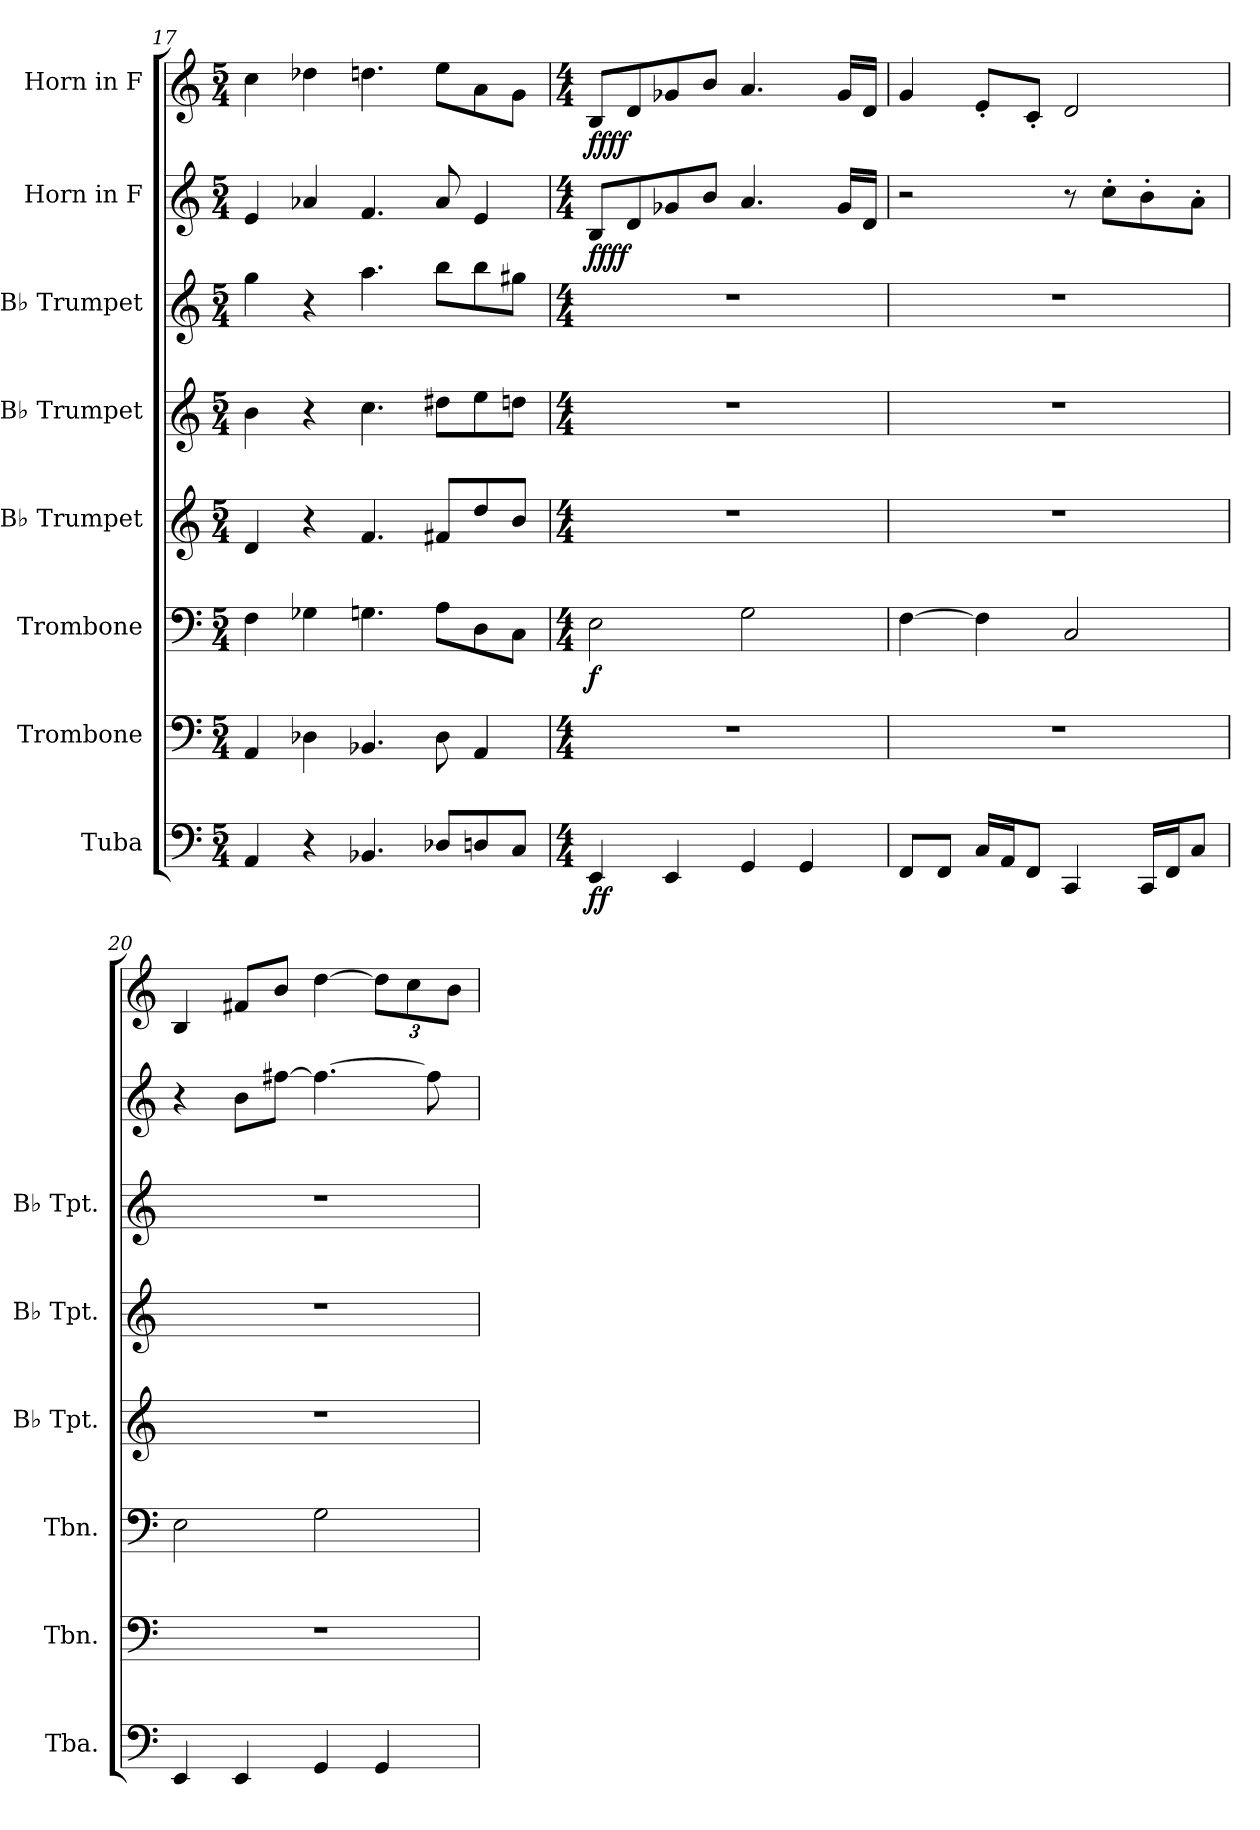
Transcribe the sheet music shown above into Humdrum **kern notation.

**kern	**dynam	**kern	**kern	**dynam	**kern	**kern	**kern	**kern	**dynam	**kern	**dynam
*part8	*part8	*part7	*part6	*part6	*part5	*part4	*part3	*part2	*part2	*part1	*part1
*staff8	*staff8	*staff7	*staff6	*staff6	*staff5	*staff4	*staff3	*staff2	*staff2	*staff1	*staff1
*I"Tuba	*	*I"Trombone	*I"Trombone	*	*I"B♭ Trumpet	*I"B♭ Trumpet	*I"B♭ Trumpet	*I"Horn in F	*	*I"Horn in F	*
*I'Tba.	*	*I'Tbn.	*I'Tbn.	*	*I'B♭ Tpt.	*I'B♭ Tpt.	*I'B♭ Tpt.	*	*	*	*
*clefF4	*	*clefF4	*clefF4	*	*clefG2	*clefG2	*clefG2	*clefG2	*	*clefG2	*
*	*	*	*	*	*ITrd1c2	*ITrd1c2	*ITrd1c2	*ITrd4c7	*	*ITrd4c7	*
*k[]	*	*k[]	*k[]	*	*k[b-e-]	*k[b-e-]	*k[b-e-]	*k[b-]	*	*k[b-]	*
*M5/4	*	*M5/4	*M5/4	*	*M5/4	*M5/4	*M5/4	*M5/4	*	*M5/4	*
=17	=17	=17	=17	=17	=17	=17	=17	=17	=17	=17	=17
4AA/	.	4AA/	4F\	.	4c/	4a\	4ff\	4A/	.	4f\	.
4r	.	4D-X\	4G-X\	.	4r	4r	4r	4d-X/	.	4g-X\	.
4.BB-X/	.	4.BB-X/	4.Gn\	.	4.e-/	4.b-\	4.gg\	4.B-/	.	4.gn\	.
8D-X/L	.	8D-\	8A\L	.	8en/L	8cc#X\L	8aa\L	8d-/	.	8a\L	.
8Dn/	.	4AA/	8D\	.	8cc/	8dd\	8aa\	4A/	.	8d\	.
8C/J	.	.	8C\J	.	8a/J	8ccn\J	8ff#X\J	.	.	8c\J	.
=18	=18	=18	=18	=18	=18	=18	=18	=18	=18	=18	=18
*M4/4	*	*M4/4	*M4/4	*	*M4/4	*M4/4	*M4/4	*M4/4	*	*M4/4	*
!	!LO:DY:b	!	!	!LO:DY:b	!	!	!	!	!LO:DY:b	!	!
!	!	!	!	!	!	!	!	!	!LO:DY:n=1:b	!	!LO:DY:b
!	!	!	!	!	!	!	!	!	!	!	!LO:DY:n=1:b
4EE/	ff	1r	2E\	f	1r	1r	1r	8E/L	ff ff	8E/L	ff ff
.	.	.	.	.	.	.	.	8G/	.	8G/	.
4EE/	.	.	.	.	.	.	.	8c-X/	.	8c-X/	.
.	.	.	.	.	.	.	.	8e/J	.	8e/J	.
4GG/	.	.	2G\	.	.	.	.	4.d/	.	4.d/	.
4GG/	.	.	.	.	.	.	.	.	.	.	.
.	.	.	.	.	.	.	.	16c-/LL	.	16c-/LL	.
.	.	.	.	.	.	.	.	16G/JJ	.	16G/JJ	.
!!LO:PB:g=z
=19	=19	=19	=19	=19	=19	=19	=19	=19	=19	=19	=19
8FF/L	.	1r	[4F\	.	1r	1r	1r	2r	.	4c/	.
8FF/J	.	.	.	.	.	.	.	.	.	.	.
16C/LL	.	.	4F\]	.	.	.	.	.	.	8A'/L	.
16AA/J	.	.	.	.	.	.	.	.	.	.	.
8FF/J	.	.	.	.	.	.	.	.	.	8F'/J	.
4CC/	.	.	2C/	.	.	.	.	8r	.	2G/	.
.	.	.	.	.	.	.	.	8f'\L	.	.	.
16CC/LL	.	.	.	.	.	.	.	8e'\	.	.	.
16FF/J	.	.	.	.	.	.	.	.	.	.	.
8C/J	.	.	.	.	.	.	.	8d'\J	.	.	.
=20	=20	=20	=20	=20	=20	=20	=20	=20	=20	=20	=20
4EE/	.	1r	2E\	.	1r	1r	1r	4r	.	4E/	.
4EE/	.	.	.	.	.	.	.	8e\L	.	8Bn/L	.
.	.	.	.	.	.	.	.	[8bn\J	.	8e/J	.
4GG/	.	.	2G\	.	.	.	.	4.b\_	.	[4g\	.
*	*	*	*	*	*	*	*	*	*	*Xbrackettup	*
4GG/	.	.	.	.	.	.	.	.	.	12g\L]	.
.	.	.	.	.	.	.	.	.	.	12f\	.
.	.	.	.	.	.	.	.	8b\]	.	.	.
.	.	.	.	.	.	.	.	.	.	12e\J	.
=	=	=	=	=	=	=	=	=	=	=	=
*-	*-	*-	*-	*-	*-	*-	*-	*-	*-	*-	*-
